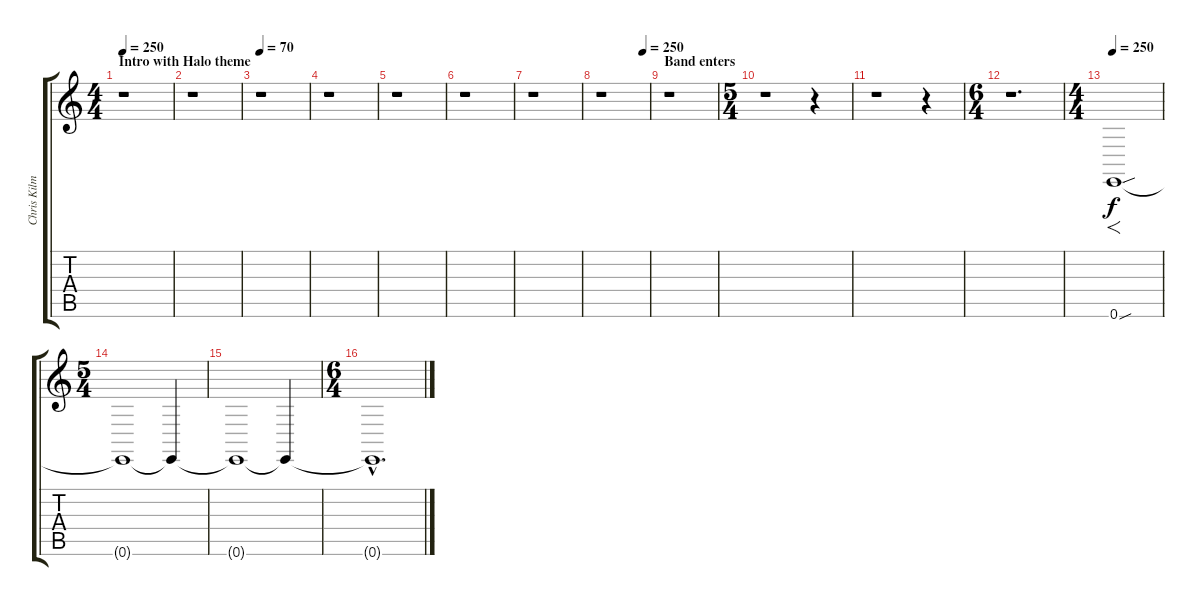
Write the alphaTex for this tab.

\track ("Chris Kilmore" "Chris Kilm") {instrument applause}
\staff {score tabs}
\tuning (E4 B3 G3 D3 A2 E2) {hide}
\ts (4 4)
\section ("" "Intro with Halo theme")
\tempo 250
\tempo 70
\tempo 250
\clef g2
\ks c
r.1{dy f instrument applause} |
r.1 |
\tempo 70
r.1 |
r.1 |
r.1 |
r.1 |
r.1 |
\tempo (250 0.875)
r.1 |
\section ("" "Band enters")
r.1 |
\ts (5 4)
r.1 r.4 |
r.1 r.4 |
\ts (6 4)
r.1{d} |
\ts (4 4)
\tempo 250
0.6{sou}.1{f volume 8} |
\ts (5 4)
0.6{t}.1 0.6{t}.4 |
0.6{t}.1 0.6{t}.4 |
\ts (6 4)
0.6{hac t}.1{d}
